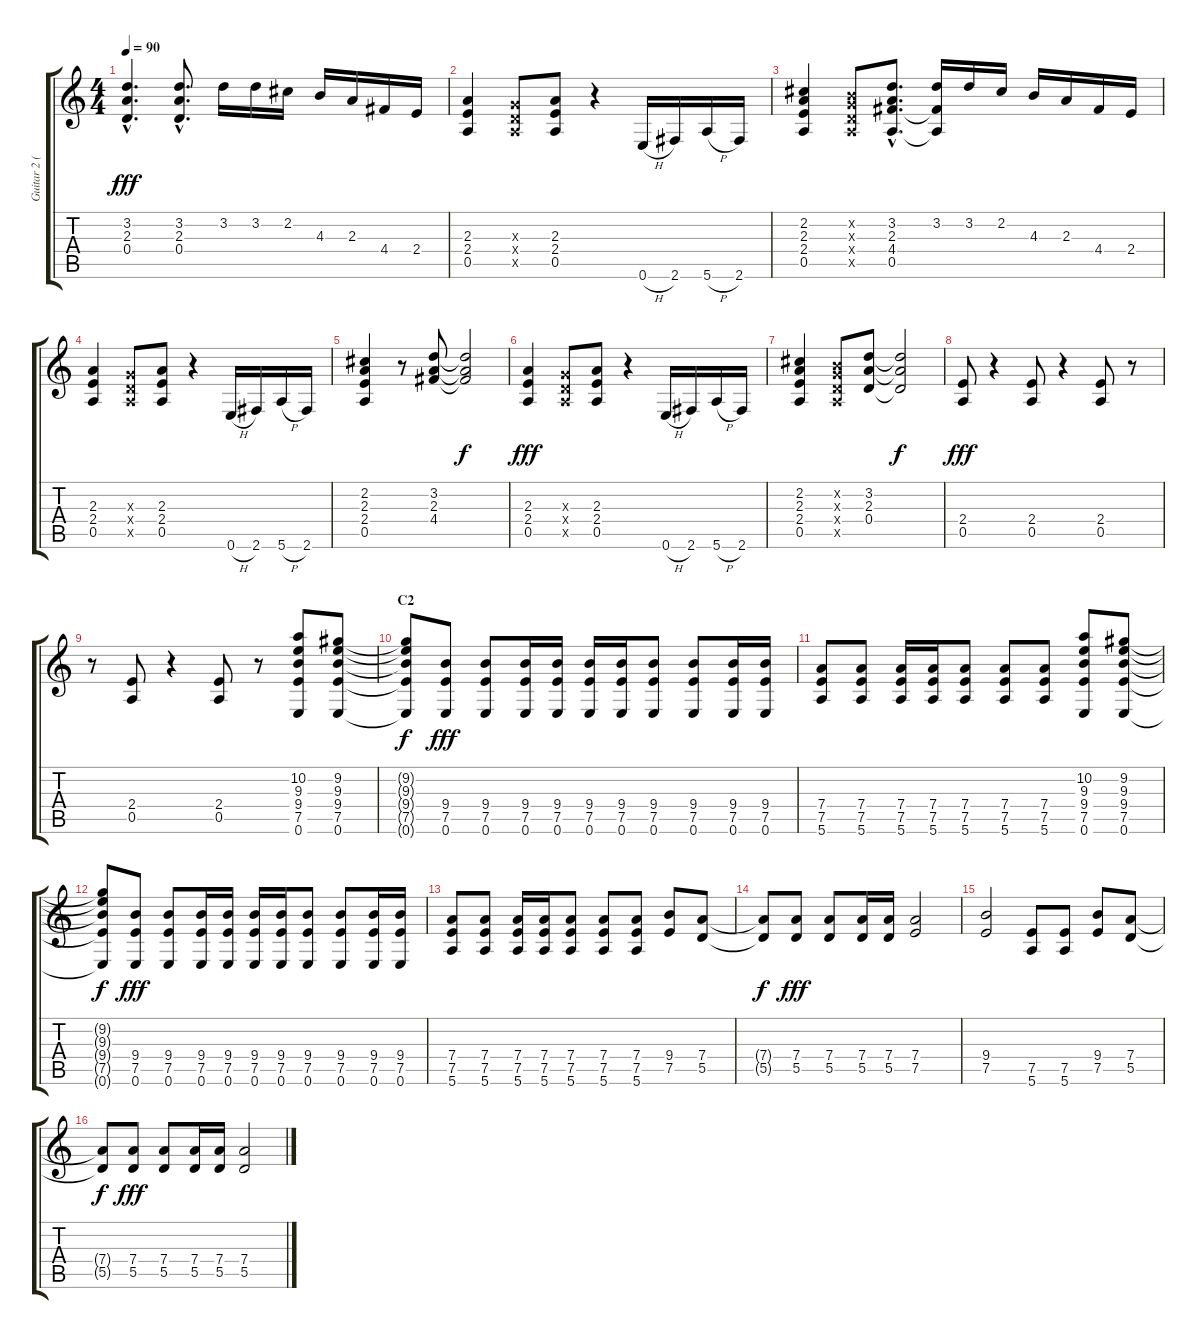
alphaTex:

\track ("Guitar 2 (Rhythm)" "Guitar 2 (") {instrument distortionguitar}
\staff {score tabs}
\tuning (E4 B3 G3 D3 A2 E2) {hide}
\ts (4 4)
\tempo 90
\clef g2
\ks c
(3.2{hac} 2.3{hac} 0.4{hac}).4{d dy fff} (3.2{hac} 2.3{hac} 0.4{hac}).8{d} 3.2.16 3.2.16 2.2.16 4.3.16 2.3.16 4.4.16 2.4.16 |
(2.3 2.4 0.5).4 (0.3{x} 0.4{x} 0.5{x}).8 (2.3 2.4 0.5).8 r.4 0.6{h}.16 2.6.16 5.6{h}.16 2.6.16 |
(2.2 2.3 2.4 0.5).4 (0.2{x} 0.3{x} 0.4{x} 0.5{x}).8 (3.2{hac} 2.3{hac} 4.4{hac} 0.5{hac}).8{d} (3.2 4.4{t} 0.5{t}).16 3.2.16 2.2.16 4.3.16 2.3.16 4.4.16 2.4.16 |
(2.3 2.4 0.5).4 (0.3{x} 0.4{x} 0.5{x}).8 (2.3 2.4 0.5).8 r.4 0.6{h}.16 2.6.16 5.6{h}.16 2.6.16 |
(2.2 2.3 2.4 0.5).4 r.8 (3.2 2.3 4.4).8 (3.2{t} 2.3{t} 4.4{t}).2{dy f} |
(2.3 2.4 0.5).4{dy fff} (0.3{x} 0.4{x} 0.5{x}).8 (2.3 2.4 0.5).8 r.4 0.6{h}.16 2.6.16 5.6{h}.16 2.6.16 |
(2.2 2.3 2.4 0.5).4 (0.2{x} 0.3{x} 0.4{x} 0.5{x}).8 (3.2 2.3 0.4).8 (3.2{t} 2.3{t} 0.4{t}).2{dy f} |
(2.4 0.5).8{dy fff} r.4 (2.4 0.5).8 r.4 (2.4 0.5).8 r.8 |
r.8 (2.4 0.5).8 r.4 (2.4 0.5).8 r.8 (10.2 9.3 9.4 7.5 0.6).8 (9.2 9.3 9.4 7.5 0.6).8 |
\section ("" "C2")
(9.2{t} 9.3{t} 9.4{t} 7.5{t} 0.6{t}).8{dy f} (9.4 7.5 0.6).8{dy fff} (9.4 7.5 0.6).8 (9.4 7.5 0.6).16 (9.4 7.5 0.6).16 (9.4 7.5 0.6).16 (9.4 7.5 0.6).16 (9.4 7.5 0.6).8 (9.4 7.5 0.6).8 (9.4 7.5 0.6).16 (9.4 7.5 0.6).16 |
(7.4 7.5 5.6).8 (7.4 7.5 5.6).8 (7.4 7.5 5.6).16 (7.4 7.5 5.6).16 (7.4 7.5 5.6).8 (7.4 7.5 5.6).8 (7.4 7.5 5.6).8 (10.2 9.3 9.4 7.5 0.6).8 (9.2 9.3 9.4 7.5 0.6).8 |
(9.2{t} 9.3{t} 9.4{t} 7.5{t} 0.6{t}).8{dy f} (9.4 7.5 0.6).8{dy fff} (9.4 7.5 0.6).8 (9.4 7.5 0.6).16 (9.4 7.5 0.6).16 (9.4 7.5 0.6).16 (9.4 7.5 0.6).16 (9.4 7.5 0.6).8 (9.4 7.5 0.6).8 (9.4 7.5 0.6).16 (9.4 7.5 0.6).16 |
(7.4 7.5 5.6).8 (7.4 7.5 5.6).8 (7.4 7.5 5.6).16 (7.4 7.5 5.6).16 (7.4 7.5 5.6).8 (7.4 7.5 5.6).8 (7.4 7.5 5.6).8 (9.4 7.5).8 (7.4 5.5).8 |
(7.4{t} 5.5{t}).8{dy f} (7.4 5.5).8{dy fff} (7.4 5.5).8 (7.4 5.5).16 (7.4 5.5).16 (7.4 7.5).2 |
(9.4 7.5).2 (7.5 5.6).8 (7.5 5.6).8 (9.4 7.5).8 (7.4 5.5).8 |
(7.4{t} 5.5{t}).8{dy f} (7.4 5.5).8{dy fff} (7.4 5.5).8 (7.4 5.5).16 (7.4 5.5).16 (7.4 5.5).2
